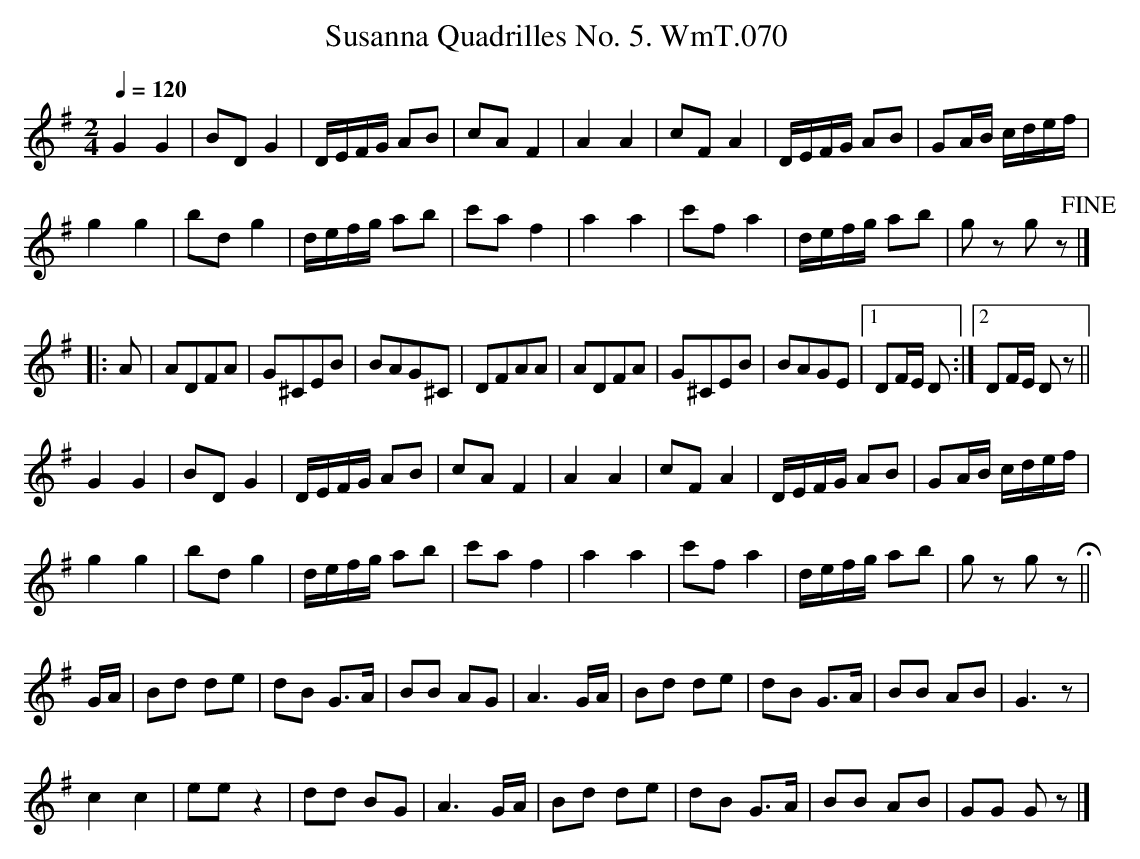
X:1
T:Susanna Quadrilles No. 5. WmT.070
M:2/4
L:1/8
Q:1/4=120
K:G
G2 G2|BD G2|D/E/F/G/ AB|cA F2|A2 A2|cF  A2|D/E/F/G/ AB| GA/B/ c/d/e/f/|
g2 g2|bd g2|d/e/f/g/ ab|c'a f2|a2 a2|c'f a2|d/e/f/g/ ab|g z g z!fine!|]
|:A|ADFA |G^CEB|BAG^C|DFAA|ADFA |G^CEB|BAGE|1DF/E/ D:|2DF/E/ D z||
G2 G2|BD G2|D/E/F/G/ AB|cA F2|A2 A2|cF  A2|D/E/F/G/ AB| GA/B/ c/d/e/f/|
g2 g2|bd g2|d/e/f/g/ ab|c'a f2|a2 a2|c'f a2|d/e/f/g/ ab|g z g z!fermata!||
G/A/|Bd de|dB G>A|BB AG|A3 G/A/|Bd de|dB G>A|BB  AB|G3 z|
c2 c2 |ee z2|dd BG|A3 G/A/|Bd de|dB G>A|BB  AB|GG G z|]
